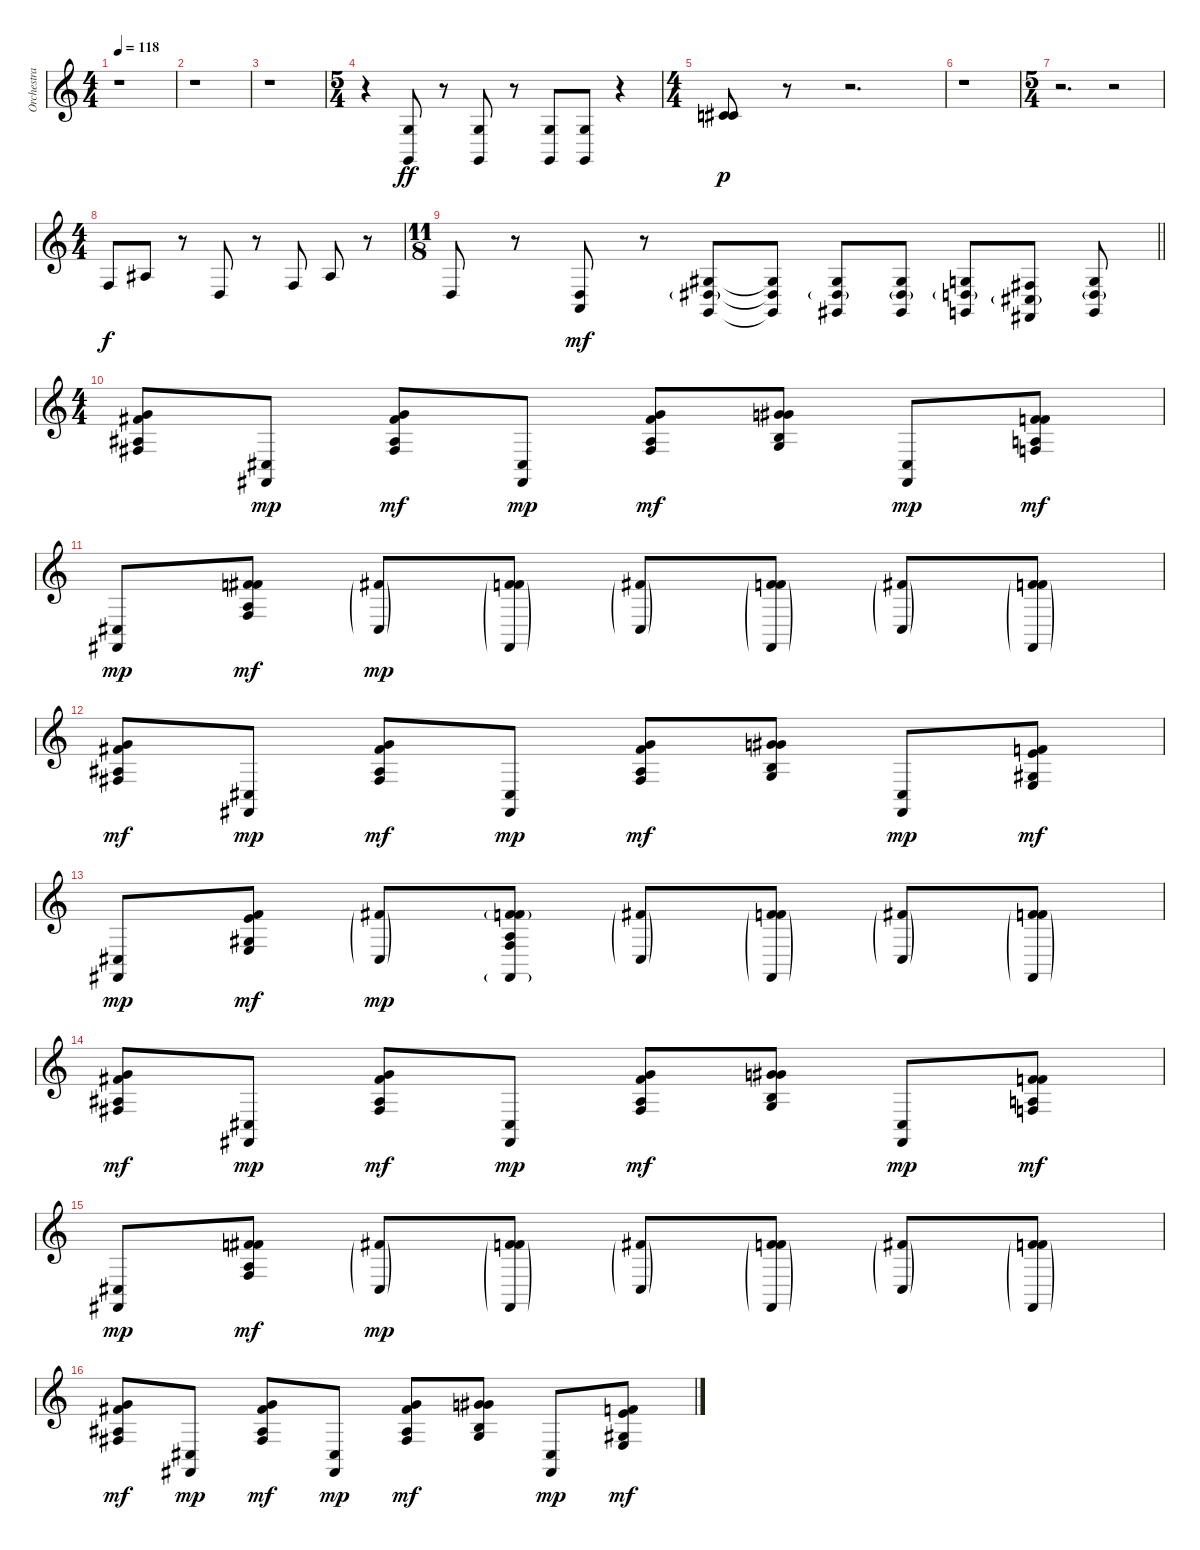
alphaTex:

\track ("Orchestra Hits" "Orchestra ") {instrument orchestrahit}
\staff {score}
\tuning (E4 B3 G3 D3 A2 E2) {hide}
\ts (4 4)
\tempo 118
\clef g2
\ks c
r.1{dy p} |
r.1 |
r.1 |
\ts (5 4)
r.4 (5.4 3.6).8{dy ff} r.8 (5.4 3.6).8 r.8 (5.4{pm} 3.6{pm}).8 (5.4 3.6).8 r.4 |
\ts (4 4)
(2.2 5.3).8{dy p} r.8 r.2{d} |
r.1 |
\ts (5 4)
r.2{d} r.2 |
\ts (4 4)
3.4.8{dy f} 8.4.8 r.8 0.4.8 r.8 3.4.8 8.4.8 r.8 |
\ts (11 8)
\barLineRight lightlight
0.4.8 r.8 (0.4 0.5).8{dy mf} r.8 (6.4 6.5{g} 3.6).8 (6.4{t} 6.5{t} 3.6{t}).8 (6.4 6.5{g} 4.6).8 (6.4 6.5{g} 4.6).8 (5.4 5.5{g} 3.6).8 (4.4 4.5{g} 2.6).8 (5.4 5.5{g} 3.6).8 |
\ts (4 4)
(3.1 7.2 3.3 4.4).8 (4.5 2.6).8{dy mp} (3.1 7.2 3.3 4.4).8{dy mf} (4.5 2.6).8{dy mp} (3.1 7.2 3.3 4.4).8{dy mf} (4.1 8.2 4.3 5.4).8 (4.5 2.6).8{dy mp} (2.1 6.2 2.3 3.4).8{dy mf} |
(4.5 2.6).8{dy mp} (2.1 6.2 2.3 3.4).8{dy mf} (2.1{g} 4.5{g}).8{dy mp} (2.1{g} 6.2{g} 2.6{g}).8 (2.1{g} 4.5{g}).8 (2.1{g} 6.2{g} 2.6{g}).8 (2.1{g} 4.5{g}).8 (2.1{g} 6.2{g} 2.6{g}).8 |
(3.1 7.2 3.3 4.4).8{dy mf} (4.5 2.6).8{dy mp} (3.1 7.2 3.3 4.4).8{dy mf} (4.5 2.6).8{dy mp} (3.1 7.2 3.3 4.4).8{dy mf} (4.1 8.2 4.3 5.4).8 (4.5 2.6).8{dy mp} (1.1 5.2 1.3 2.4).8{dy mf} |
(4.5 2.6).8{dy mp} (1.1 5.2 1.3 2.4).8{dy mf} (2.1{g} 4.5{g}).8{dy mp} (2.1{g} 6.2 2.3 3.4 2.6{g}).8 (2.1{g} 4.5{g}).8 (2.1{g} 6.2{g} 2.6{g}).8 (2.1{g} 4.5{g}).8 (2.1{g} 6.2{g} 2.6{g}).8 |
(3.1 7.2 3.3 4.4).8{dy mf} (4.5 2.6).8{dy mp} (3.1 7.2 3.3 4.4).8{dy mf} (4.5 2.6).8{dy mp} (3.1 7.2 3.3 4.4).8{dy mf} (4.1 8.2 4.3 5.4).8 (4.5 2.6).8{dy mp} (2.1 6.2 2.3 3.4).8{dy mf} |
(4.5 2.6).8{dy mp} (2.1 6.2 2.3 3.4).8{dy mf} (2.1{g} 4.5{g}).8{dy mp} (2.1{g} 6.2{g} 2.6{g}).8 (2.1{g} 4.5{g}).8 (2.1{g} 6.2{g} 2.6{g}).8 (2.1{g} 4.5{g}).8 (2.1{g} 6.2{g} 2.6{g}).8 |
(3.1 7.2 3.3 4.4).8{dy mf} (4.5 2.6).8{dy mp} (3.1 7.2 3.3 4.4).8{dy mf} (4.5 2.6).8{dy mp} (3.1 7.2 3.3 4.4).8{dy mf} (4.1 8.2 4.3 5.4).8 (4.5 2.6).8{dy mp} (1.1 5.2 1.3 2.4).8{dy mf}
